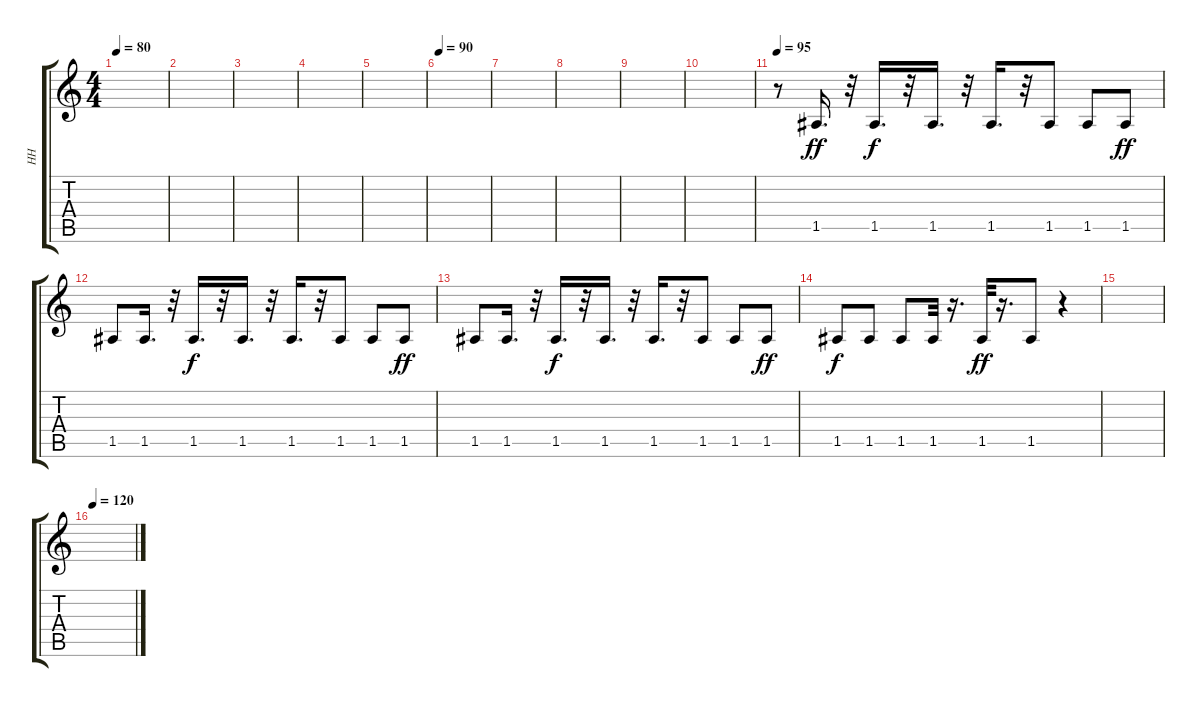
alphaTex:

\track ("HH" "HH") {instrument acousticguitarsteel}
\staff {score tabs}
\tuning (E4 B3 G3 D3 A2 E2) {hide}
\ts (4 4)
\tempo 80
\clef g2
\ks c
|
|
|
|
|
\tempo 90
|
|
|
|
|
\tempo 95
r.8 1.5.16{d dy ff} r.32 1.5.16{d dy f} r.32 1.5.16{d} r.32 1.5.16{d} r.32 1.5.8 1.5.8 1.5.8{dy ff} |
1.5.8 1.5.16{d} r.32 1.5.16{d dy f} r.32 1.5.16{d} r.32 1.5.16{d} r.32 1.5.8 1.5.8 1.5.8{dy ff} |
1.5.8 1.5.16{d} r.32 1.5.16{d dy f} r.32 1.5.16{d} r.32 1.5.16{d} r.32 1.5.8 1.5.8 1.5.8{dy ff} |
1.5.8{dy f} 1.5.8 1.5.8 1.5.32 r.16{d} 1.5.32{dy ff} r.16{d} 1.5.8 r.4 |
|
\tempo 120
